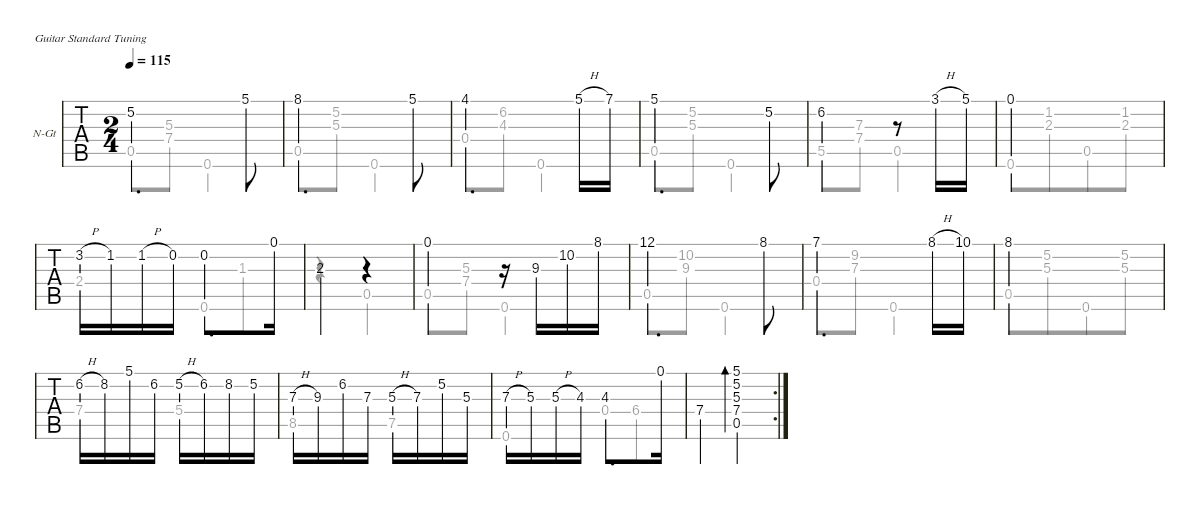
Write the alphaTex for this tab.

\defaultSystemsLayout 4
\hideDynamics
\bracketExtendMode groupsimilarinstruments
\firstSystemTrackNameOrientation horizontal
\otherSystemsTrackNameOrientation horizontal
\defaultBarNumberDisplay Hide
\track ("Nylon Guitar" "N-Gt") {instrument acousticguitarnylon}
\staff {tabs}
\tuning (E4 B3 G3 D3 A2 E2)
\voice
\ts (2 4)
\tempo 115
\clef g2
\scale
0.319644
\ks aminor
5.2.4{d dy mf instrument acousticguitarnylon} 5.1.8 |
\scale
0.245517 8.1.4{d} 5.1.8 |
\scale
0.234762 4.1.4{d} 5.1{h}.16 7.1.16 |
\scale
0.2 5.1.4{d} 5.2.8 |
\scale
0.300719 6.2.4 r.8 3.1{h}.16 5.1.16 |
\scale
0.272805 0.1.2 |
\scale
0.24173 3.2{h}.16 1.2.16 1.2{h}.16 0.2.16 0.2.8{d} 0.1.16 |
\scale
0.184475 2.3.4 r.4 |
\scale
0.307574 0.1.4 r.16 9.3.16 10.2.16 8.1.16 |
\scale
0.265634 12.1.4{d} 8.1.8 |
\scale
0.234673 7.1.4{d} 8.1{h}.16 10.1.16 |
\scale
0.192308 8.1.2 |
6.2{h}.16 8.2.16 5.1.16 6.2.16 5.2{h}.16 6.2.16 8.2.16 5.2.16 |
7.3{h}.16 9.3.16 6.2.16 7.3.16 5.3{h}.16 7.3.16 5.2.16 5.3.16 |
7.3{h}.16 5.3.16 5.3{h}.16 4.3.16 4.3.8{d} 0.1.16 |
\rc 2
7.4.4 (0.5 7.4 5.3 5.2 5.1).4{bd 30}
\voice
\clef g2
\ottava regular
\simile none
\scale
0.319644
\ks aminor
0.5.8{dy mf} (7.4 5.3).8 0.6.4 |
\scale
0.245517 0.5.8 (5.3 5.2).8 0.6.4 |
\scale
0.234762 0.4.8 (4.3 6.2).8 0.6.4 |
\scale
0.2 0.5.8 (5.3 5.2).8 0.6.4 |
\scale
0.300719 5.5.8 (7.4 7.3).8 0.5.4 |
\scale
0.272805 0.6.8 (2.3 1.2).8{beam merge} 0.5.8 (2.3 1.2).8 |
\scale
0.24173 2.4.4 0.6.8 1.3.8 |
\scale
0.184475 r.4 0.5.4 |
\scale
0.307574 0.5.8 (7.4 5.3).8 0.6.4 |
\scale
0.265634 0.5.8 (9.3 10.2).8 0.6.4 |
\scale
0.234673 0.4.8 (7.3 9.2).8 0.6.4 |
\scale
0.192308 0.5.8 (5.3 5.2).8{beam merge} 0.6.8 (5.3 5.2).8 |
7.4.4 5.4.4 |
8.5.4 7.5.4 |
0.6.4 0.4.8 6.4.8 |
